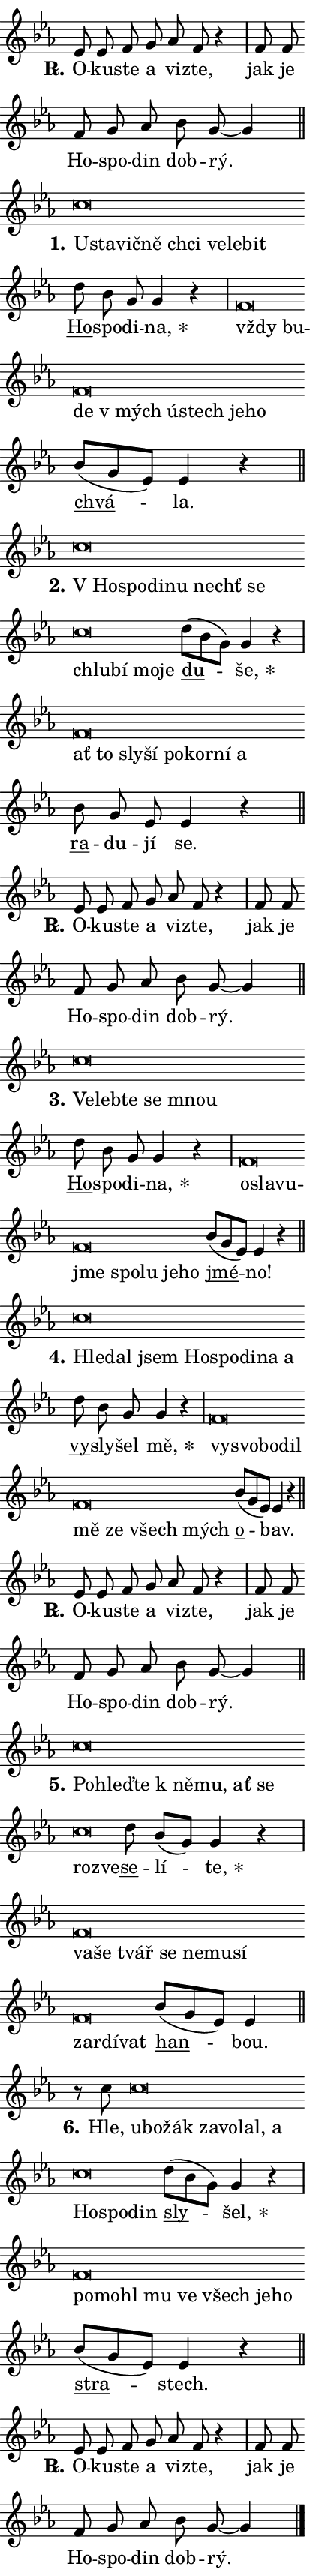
\version "2.24.0"
\header { tagline = "" }
\paper {
  indent = 0\cm
  top-margin = 0\cm
  right-margin = 0.13\cm % to fit lyric hyphens
  bottom-margin = 0\cm
  left-margin = 0\cm
  paper-width = 7\cm
  page-breaking = #ly:one-page-breaking
  system-system-spacing.basic-distance = #11
  score-system-spacing.basic-distance = #11
  ragged-last = ##f
}


%% Author: Thomas Morley
%% https://lists.gnu.org/archive/html/lilypond-user/2020-05/msg00002.html
#(define (line-position grob)
"Returns position of @var[grob} in current system:
   @code{'start}, if at first time-step
   @code{'end}, if at last time-step
   @code{'middle} otherwise
"
  (let* ((col (ly:item-get-column grob))
         (ln (ly:grob-object col 'left-neighbor))
         (rn (ly:grob-object col 'right-neighbor))
         (col-to-check-left (if (ly:grob? ln) ln col))
         (col-to-check-right (if (ly:grob? rn) rn col))
         (break-dir-left
           (and
             (ly:grob-property col-to-check-left 'non-musical #f)
             (ly:item-break-dir col-to-check-left)))
         (break-dir-right
           (and
             (ly:grob-property col-to-check-right 'non-musical #f)
             (ly:item-break-dir col-to-check-right))))
        (cond ((eqv? 1 break-dir-left) 'start)
              ((eqv? -1 break-dir-right) 'end)
              (else 'middle))))

#(define (tranparent-at-line-position vctor)
  (lambda (grob)
  "Relying on @code{line-position} select the relevant enry from @var{vctor}.
Used to determine transparency,"
    (case (line-position grob)
      ((end) (not (vector-ref vctor 0)))
      ((middle) (not (vector-ref vctor 1)))
      ((start) (not (vector-ref vctor 2))))))

noteHeadBreakVisibility =
#(define-music-function (break-visibility)(vector?)
"Makes @code{NoteHead}s transparent relying on @var{break-visibility}"
#{
  \override NoteHead.transparent =
    #(tranparent-at-line-position break-visibility)
#})

#(define delete-ledgers-for-transparent-note-heads
  (lambda (grob)
    "Reads whether a @code{NoteHead} is transparent.
If so this @code{NoteHead} is removed from @code{'note-heads} from
@var{grob}, which is supposed to be @code{LedgerLineSpanner}.
As a result ledgers are not printed for this @code{NoteHead}"
    (let* ((nhds-array (ly:grob-object grob 'note-heads))
           (nhds-list
             (if (ly:grob-array? nhds-array)
                 (ly:grob-array->list nhds-array)
                 '()))
           ;; Relies on the transparent-property being done before
           ;; Staff.LedgerLineSpanner.after-line-breaking is executed.
           ;; This is fragile ...
           (to-keep
             (remove
               (lambda (nhd)
                 (ly:grob-property nhd 'transparent #f))
               nhds-list)))
      ;; TODO find a better method to iterate over grob-arrays, similiar
      ;; to filter/remove etc for lists
      ;; For now rebuilt from scratch
      (set! (ly:grob-object grob 'note-heads)  '())
      (for-each
        (lambda (nhd)
          (ly:pointer-group-interface::add-grob grob 'note-heads nhd))
        to-keep))))

squashNotes = {
  \override NoteHead.X-extent = #'(-0.2 . 0.2)
  \override NoteHead.Y-extent = #'(-0.75 . 0)
  \override NoteHead.stencil =
    #(lambda (grob)
       (let ((pos (ly:grob-property grob 'staff-position)))
         (begin
           (if (< pos -7) (display "ERROR: Lower brevis then expected\n") (display "OK: Expected brevis position\n"))
           (if (<= pos -6) ly:text-interface::print ly:note-head::print))))
}
unSquashNotes = {
  \revert NoteHead.X-extent
  \revert NoteHead.Y-extent
  \revert NoteHead.stencil
}

hideNotes = \noteHeadBreakVisibility #begin-of-line-visible
unHideNotes = \noteHeadBreakVisibility #all-visible

% work-around for resetting accidentals
% https://lilypond.org/doc/v2.23/Documentation/notation/displaying-rhythms#unmetered-music
cadenzaMeasure = {
  \cadenzaOff
  \partial 1024 s1024
  \cadenzaOn
}

#(define-markup-command (accent layout props text) (markup?)
  "Underline accented syllable"
  (interpret-markup layout props
    #{\markup \override #'(offset . 4.3) \underline { #text }#}))

responsum = \markup \concat {
  "R" \hspace #-1.05 \path #0.1 #'((moveto 0 0.07) (lineto 0.9 0.8)) \hspace #0.05 "."
}

spaceSize = #0.6828661417322834 % exact space size for TeX Gyre Schola

\layout {
  \context {
    \Staff
    \remove "Time_signature_engraver"
    \override LedgerLineSpanner.after-line-breaking = #delete-ledgers-for-transparent-note-heads
  }
  \context {
    \Lyrics {
      \override LyricSpace.minimum-distance = \spaceSize
      \override LyricText.font-name = #"TeX Gyre Schola"
      \override LyricText.font-size = 1
      \override StanzaNumber.font-name = #"TeX Gyre Schola Bold"
      \override StanzaNumber.font-size = 1
    }
  }
  \context {
    \Score 
    \override NoteHead.text =
      #(lambda (grob) 
        (let ((pos (ly:grob-property grob 'staff-position)))
          #{\markup {
            \combine
              \halign #-0.55 \raise #(if (= pos -6) 0 0.5) \override #'(thickness . 2) \draw-line #'(3.2 . 0)
              \musicglyph "noteheads.sM1"
          }#}))
  }
}

% magnetic-lyrics.ily
%
%   written by
%     Jean Abou Samra <jean@abou-samra.fr>
%     Werner Lemberg <wl@gnu.org>
%
%   adapted by
%     Jiri Hon <jiri.hon@gmail.com>
%
% Version 2022-Apr-15

% https://www.mail-archive.com/lilypond-user@gnu.org/msg149350.html

#(define (Left_hyphen_pointer_engraver context)
   "Collect syllable-hyphen-syllable occurrences in lyrics and store
them in properties.  This engraver only looks to the left.  For
example, if the lyrics input is @code{foo -- bar}, it does the
following.

@itemize @bullet
@item
Set the @code{text} property of the @code{LyricHyphen} grob between
@q{foo} and @q{bar} to @code{foo}.

@item
Set the @code{left-hyphen} property of the @code{LyricText} grob with
text @q{foo} to the @code{LyricHyphen} grob between @q{foo} and
@q{bar}.
@end itemize

Use this auxiliary engraver in combination with the
@code{lyric-@/text::@/apply-@/magnetic-@/offset!} hook."
   (let ((hyphen #f)
         (text #f))
     (make-engraver
      (acknowledgers
       ((lyric-syllable-interface engraver grob source-engraver)
        (set! text grob)))
      (end-acknowledgers
       ((lyric-hyphen-interface engraver grob source-engraver)
        ;(when (not (grob::has-interface grob 'lyric-space-interface))
          (set! hyphen grob)));)
      ((stop-translation-timestep engraver)
       (when (and text hyphen)
         (ly:grob-set-object! text 'left-hyphen hyphen))
       (set! text #f)
       (set! hyphen #f)))))

#(define (lyric-text::apply-magnetic-offset! grob)
   "If the space between two syllables is less than the value in
property @code{LyricText@/.details@/.squash-threshold}, move the right
syllable to the left so that it gets concatenated with the left
syllable.

Use this function as a hook for
@code{LyricText@/.after-@/line-@/breaking} if the
@code{Left_@/hyphen_@/pointer_@/engraver} is active."
   (let ((hyphen (ly:grob-object grob 'left-hyphen #f)))
     (when hyphen
       (let ((left-text (ly:spanner-bound hyphen LEFT)))
         (when (grob::has-interface left-text 'lyric-syllable-interface)
           (let* ((common (ly:grob-common-refpoint grob left-text X))
                  (this-x-ext (ly:grob-extent grob common X))
                  (left-x-ext
                   (begin
                     ;; Trigger magnetism for left-text.
                     (ly:grob-property left-text 'after-line-breaking)
                     (ly:grob-extent left-text common X)))
                  ;; `delta` is the gap width between two syllables.
                  (delta (- (interval-start this-x-ext)
                            (interval-end left-x-ext)))
                  (details (ly:grob-property grob 'details))
                  (threshold (assoc-get 'squash-threshold details 0.2)))
             (when (< delta threshold)
               (let* (;; We have to manipulate the input text so that
                      ;; ligatures crossing syllable boundaries are not
                      ;; disabled.  For languages based on the Latin
                      ;; script this is essentially a beautification.
                      ;; However, for non-Western scripts it can be a
                      ;; necessity.
                      (lt (ly:grob-property left-text 'text))
                      (rt (ly:grob-property grob 'text))
                      (is-space (grob::has-interface hyphen 'lyric-space-interface))
                      (space (if is-space " " ""))
                      (extra-delta (if is-space spaceSize 0))
                      ;; Append new syllable.
                      (ltrt-space (if (and (string? lt) (string? rt))
                                (string-append lt space rt)
                                (make-concat-markup (list lt space rt))))
                      ;; Right-align `ltrt` to the right side.
                      (ltrt-space-markup (grob-interpret-markup
                               grob
                               (make-translate-markup
                                (cons (interval-length this-x-ext) 0)
                                (make-right-align-markup ltrt-space)))))
                 (begin
                   ;; Don't print `left-text`.
                   (ly:grob-set-property! left-text 'stencil #f)
                   ;; Set text and stencil (which holds all collected
                   ;; syllables so far) and shift it to the left.
                   (ly:grob-set-property! grob 'text ltrt-space)
                   (ly:grob-set-property! grob 'stencil ltrt-space-markup)
                   (ly:grob-translate-axis! grob (- (- delta extra-delta)) X))))))))))


#(define (lyric-hyphen::displace-bounds-first grob)
   ;; Make very sure this callback isn't triggered too early.
   (let ((left (ly:spanner-bound grob LEFT))
         (right (ly:spanner-bound grob RIGHT)))
     (ly:grob-property left 'after-line-breaking)
     (ly:grob-property right 'after-line-breaking)
     (ly:lyric-hyphen::print grob)))

squashThreshold = #0.4

\layout {
  \context {
    \Lyrics
    \consists #Left_hyphen_pointer_engraver
    \override LyricText.after-line-breaking =
      #lyric-text::apply-magnetic-offset!
    \override LyricHyphen.stencil = #lyric-hyphen::displace-bounds-first
    \override LyricText.details.squash-threshold = \squashThreshold
    \override LyricHyphen.minimum-distance = 0
    \override LyricHyphen.minimum-length = \squashThreshold
  }
}

squashText = \override LyricText.details.squash-threshold = 9999
unSquashText = \override LyricText.details.squash-threshold = \squashThreshold

leftText = \override LyricText.self-alignment-X = #LEFT
unLeftText = \revert LyricText.self-alignment-X

starOffset = #(lambda (grob) 
                (let ((x_offset (ly:self-alignment-interface::aligned-on-x-parent grob)))
                  (if (= x_offset 0) 0 (+ x_offset 1.2))))

star = #(define-music-function (syllable)(string?)
"Append star separator at the end of a syllable"
#{
  \once \override LyricText.X-offset = #starOffset
  \lyricmode { \markup {
    #syllable
    \override #'((font-name . "TeX Gyre Schola Bold")) \hspace #0.2 \lower #0.65 \larger "*"
  } }
#})

starAccent = #(define-music-function (syllable)(string?)
"Append star separator at the end of a syllable and make accent"
#{
  \once \override LyricText.X-offset = #starOffset
  \lyricmode { \markup {
    \accent #syllable
    \override #'((font-name . "TeX Gyre Schola Bold")) \hspace #0.2 \lower #0.65 \larger "*"
  } }
#})

breath = #(define-music-function (syllable)(string?)
"Append breathing indicator at the end of a syllable"
#{
  \lyricmode { \markup { #syllable "+" } }
#})

optionalBreath = #(define-music-function (syllable)(string?)
"Append optional breathing indicator at the end of a syllable"
#{
  \lyricmode { \markup { #syllable "(+)" } }
#})


\score {
    <<
        \new Voice = "melody" { \cadenzaOn \key es \major \relative { es'8 es f g as f r4 \cadenzaMeasure \bar "|" f8 f \bar "" f g as \bar "" bes g~ g4 \cadenzaMeasure \bar "||" \break } }
        \new Lyrics \lyricsto "melody" { \lyricmode { \set stanza = \responsum
O -- ku -- ste a vi -- zte, jak je Ho -- spo -- din dob -- rý. } }
    >>
    \layout {}
}

\score {
    <<
        \new Voice = "melody" { \cadenzaOn \key es \major \relative { \squashNotes c''\breve*1/16 \hideNotes \breve*1/16 \bar "" \breve*1/16 \bar "" \breve*1/16 \bar "" \breve*1/16 \bar "" \breve*1/16 \bar "" \breve*1/16 \breve*1/16 \bar "" \unHideNotes \unSquashNotes \bar "" d8 bes g g4 r \cadenzaMeasure \bar "|" \squashNotes f\breve*1/16 \hideNotes \breve*1/16 \bar "" \breve*1/16 \bar "" \breve*1/16 \bar "" \breve*1/16 \bar "" \breve*1/16 \bar "" \breve*1/16 \breve*1/16 \bar "" \unHideNotes \unSquashNotes \bar "" bes8[( g es)] es4 r \cadenzaMeasure \bar "||" \break } }
        \new Lyrics \lyricsto "melody" { \lyricmode { \set stanza = "1."
\leftText U -- \squashText sta -- vič -- ně chci ve -- le -- bit \unLeftText \unSquashText \markup \accent Ho -- spo -- di -- \star na, \leftText vždy \squashText bu -- de "v mých" ú -- stech je -- ho \unLeftText \unSquashText \markup \accent chvá -- la. } }
    >>
    \layout {}
}

\score {
    <<
        \new Voice = "melody" { \cadenzaOn \key es \major \relative { \squashNotes c''\breve*1/16 \hideNotes \breve*1/16 \bar "" \breve*1/16 \bar "" \breve*1/16 \bar "" \breve*1/16 \bar "" \breve*1/16 \bar "" \breve*1/16 \bar "" \breve*1/16 \bar "" \breve*1/16 \breve*1/16 \bar "" \unHideNotes \unSquashNotes \bar "" d8[( bes g)] g4 r \cadenzaMeasure \bar "|" \squashNotes f\breve*1/16 \hideNotes \breve*1/16 \bar "" \breve*1/16 \bar "" \breve*1/16 \bar "" \breve*1/16 \bar "" \breve*1/16 \bar "" \breve*1/16 \breve*1/16 \bar "" \unHideNotes \unSquashNotes \bar "" bes8 g es es4 r \cadenzaMeasure \bar "||" \break } }
        \new Lyrics \lyricsto "melody" { \lyricmode { \set stanza = "2."
\leftText "V Ho" -- \squashText spo -- di -- nu nechť se chlu -- bí mo -- je \unLeftText \unSquashText \markup \accent du -- \star še, \leftText ať \squashText to sly -- ší po -- kor -- ní a \unLeftText \unSquashText \markup \accent ra -- du -- jí se. } }
    >>
    \layout {}
}

\score {
    <<
        \new Voice = "melody" { \cadenzaOn \key es \major \relative { es'8 es f g as f r4 \cadenzaMeasure \bar "|" f8 f \bar "" f g as \bar "" bes g~ g4 \cadenzaMeasure \bar "||" \break } }
        \new Lyrics \lyricsto "melody" { \lyricmode { \set stanza = \responsum
O -- ku -- ste a vi -- zte, jak je Ho -- spo -- din dob -- rý. } }
    >>
    \layout {}
}

\score {
    <<
        \new Voice = "melody" { \cadenzaOn \key es \major \relative { \squashNotes c''\breve*1/16 \hideNotes \breve*1/16 \bar "" \breve*1/16 \bar "" \breve*1/16 \breve*1/16 \bar "" \unHideNotes \unSquashNotes \bar "" d8 bes g g4 r \cadenzaMeasure \bar "|" \squashNotes f\breve*1/16 \hideNotes \breve*1/16 \bar "" \breve*1/16 \bar "" \breve*1/16 \bar "" \breve*1/16 \bar "" \breve*1/16 \bar "" \breve*1/16 \breve*1/16 \bar "" \unHideNotes \unSquashNotes \bar "" bes8[( g es)] es4 r \cadenzaMeasure \bar "||" \break } }
        \new Lyrics \lyricsto "melody" { \lyricmode { \set stanza = "3."
\leftText Ve -- \squashText leb -- te se mnou \unLeftText \unSquashText \markup \accent Ho -- spo -- di -- \star na, \leftText o -- \squashText sla -- vu -- jme spo -- lu je -- ho \unLeftText \unSquashText \markup \accent jmé -- no! } }
    >>
    \layout {}
}

\score {
    <<
        \new Voice = "melody" { \cadenzaOn \key es \major \relative { \squashNotes c''\breve*1/16 \hideNotes \breve*1/16 \bar "" \breve*1/16 \bar "" \breve*1/16 \bar "" \breve*1/16 \bar "" \breve*1/16 \bar "" \breve*1/16 \breve*1/16 \bar "" \unHideNotes \unSquashNotes \bar "" d8 bes g g4 r \cadenzaMeasure \bar "|" \squashNotes f\breve*1/16 \hideNotes \breve*1/16 \bar "" \breve*1/16 \bar "" \breve*1/16 \bar "" \breve*1/16 \bar "" \breve*1/16 \bar "" \breve*1/16 \breve*1/16 \bar "" \unHideNotes \unSquashNotes \bar "" bes8[( g es)] es4 r \cadenzaMeasure \bar "||" \break } }
        \new Lyrics \lyricsto "melody" { \lyricmode { \set stanza = "4."
\leftText Hle -- \squashText dal jsem Ho -- spo -- di -- na a \unLeftText \unSquashText \markup \accent vy -- sly -- šel \star mě, \leftText vy -- \squashText svo -- bo -- dil mě ze všech mých \unLeftText \unSquashText \markup \accent o -- bav. } }
    >>
    \layout {}
}

\score {
    <<
        \new Voice = "melody" { \cadenzaOn \key es \major \relative { es'8 es f g as f r4 \cadenzaMeasure \bar "|" f8 f \bar "" f g as \bar "" bes g~ g4 \cadenzaMeasure \bar "||" \break } }
        \new Lyrics \lyricsto "melody" { \lyricmode { \set stanza = \responsum
O -- ku -- ste a vi -- zte, jak je Ho -- spo -- din dob -- rý. } }
    >>
    \layout {}
}

\score {
    <<
        \new Voice = "melody" { \cadenzaOn \key es \major \relative { \squashNotes c''\breve*1/16 \hideNotes \breve*1/16 \bar "" \breve*1/16 \bar "" \breve*1/16 \bar "" \breve*1/16 \bar "" \breve*1/16 \bar "" \breve*1/16 \bar "" \breve*1/16 \breve*1/16 \bar "" \unHideNotes \unSquashNotes \bar "" d8 bes[( g)] g4 r \cadenzaMeasure \bar "|" \squashNotes f\breve*1/16 \hideNotes \breve*1/16 \bar "" \breve*1/16 \bar "" \breve*1/16 \bar "" \breve*1/16 \bar "" \breve*1/16 \bar "" \breve*1/16 \bar "" \breve*1/16 \bar "" \breve*1/16 \breve*1/16 \bar "" \unHideNotes \unSquashNotes \bar "" bes8[( g es)] es4 \cadenzaMeasure \bar "||" \break } }
        \new Lyrics \lyricsto "melody" { \lyricmode { \set stanza = "5."
\leftText Po -- \squashText hleď -- te "k ně" -- mu, ať se roz -- ve -- \unLeftText \unSquashText \markup \accent se -- lí -- \star te, \leftText va -- \squashText še tvář se ne -- mu -- sí za -- rdí -- vat \unLeftText \unSquashText \markup \accent han -- bou. } }
    >>
    \layout {}
}

\score {
    <<
        \new Voice = "melody" { \cadenzaOn \key es \major \relative { r8 c'' \squashNotes c\breve*1/16 \hideNotes \breve*1/16 \bar "" \breve*1/16 \bar "" \breve*1/16 \bar "" \breve*1/16 \bar "" \breve*1/16 \bar "" \breve*1/16 \bar "" \breve*1/16 \bar "" \breve*1/16 \breve*1/16 \bar "" \unHideNotes \unSquashNotes \bar "" d8[( bes g)] g4 r \cadenzaMeasure \bar "|" \squashNotes f\breve*1/16 \hideNotes \breve*1/16 \bar "" \breve*1/16 \bar "" \breve*1/16 \bar "" \breve*1/16 \bar "" \breve*1/16 \bar "" \breve*1/16 \breve*1/16 \bar "" \unHideNotes \unSquashNotes \bar "" bes8[( g es)] es4 r \cadenzaMeasure \bar "||" \break } }
        \new Lyrics \lyricsto "melody" { \lyricmode { \set stanza = "6."
Hle, \leftText u -- \squashText bo -- žák za -- vo -- lal, a Ho -- spo -- din \unLeftText \unSquashText \markup \accent sly -- \star šel, \leftText po -- \squashText mo -- hl mu ve všech je -- ho \unLeftText \unSquashText \markup \accent stra -- stech. } }
    >>
    \layout {}
}

\score {
    <<
        \new Voice = "melody" { \cadenzaOn \key es \major \relative { es'8 es f g as f r4 \cadenzaMeasure \bar "|" f8 f \bar "" f g as \bar "" bes g~ g4 \cadenzaMeasure \bar "||" \break } \bar "|." }
        \new Lyrics \lyricsto "melody" { \lyricmode { \set stanza = \responsum
O -- ku -- ste a vi -- zte, jak je Ho -- spo -- din dob -- rý. } }
    >>
    \layout {}
}
